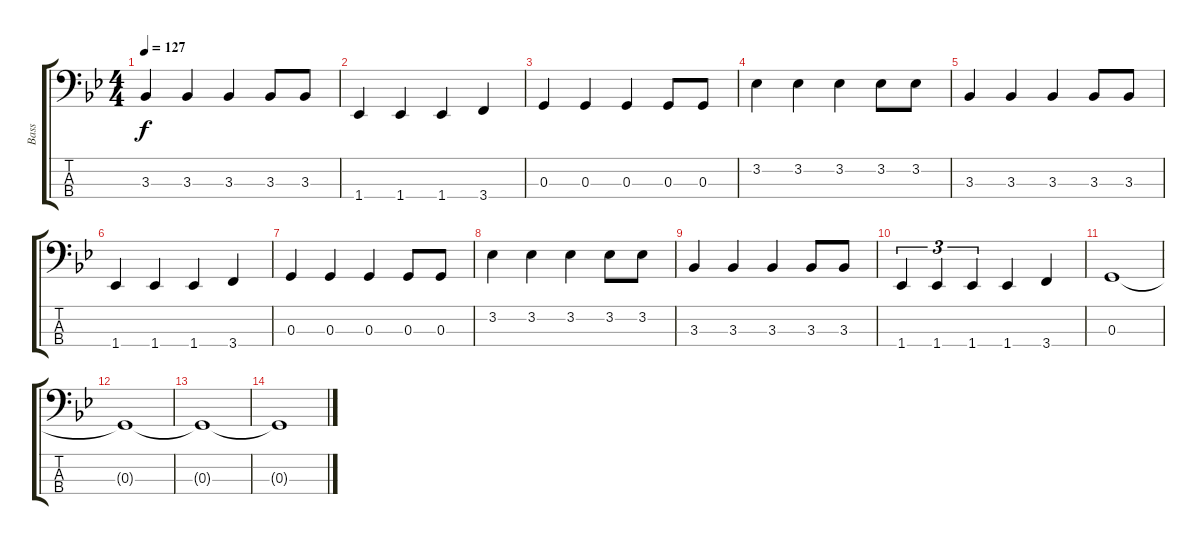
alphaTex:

\track ("Bass" "Bass") {instrument electricbassfinger}
\staff {score tabs}
\tuning (F2 C2 G1 D1) {hide}
\ts (4 4)
\tempo 127
\clef f4
\ks gminor
3.3.4{dy f} 3.3.4 3.3.4 3.3.8 3.3.8 |
1.4.4 1.4.4 1.4.4 3.4.4 |
0.3.4 0.3.4 0.3.4 0.3.8 0.3.8 |
3.2.4 3.2.4 3.2.4 3.2.8 3.2.8 |
3.3.4 3.3.4 3.3.4 3.3.8 3.3.8 |
1.4.4 1.4.4 1.4.4 3.4.4 |
0.3.4 0.3.4 0.3.4 0.3.8 0.3.8 |
3.2.4 3.2.4 3.2.4 3.2.8 3.2.8 |
3.3.4 3.3.4 3.3.4 3.3.8 3.3.8 |
1.4.4{tu (3 2)} 1.4.4{tu (3 2)} 1.4.4{tu (3 2)} 1.4.4 3.4.4 |
0.3.1 |
0.3{t}.1 |
0.3{t}.1 |
0.3{t}.1
